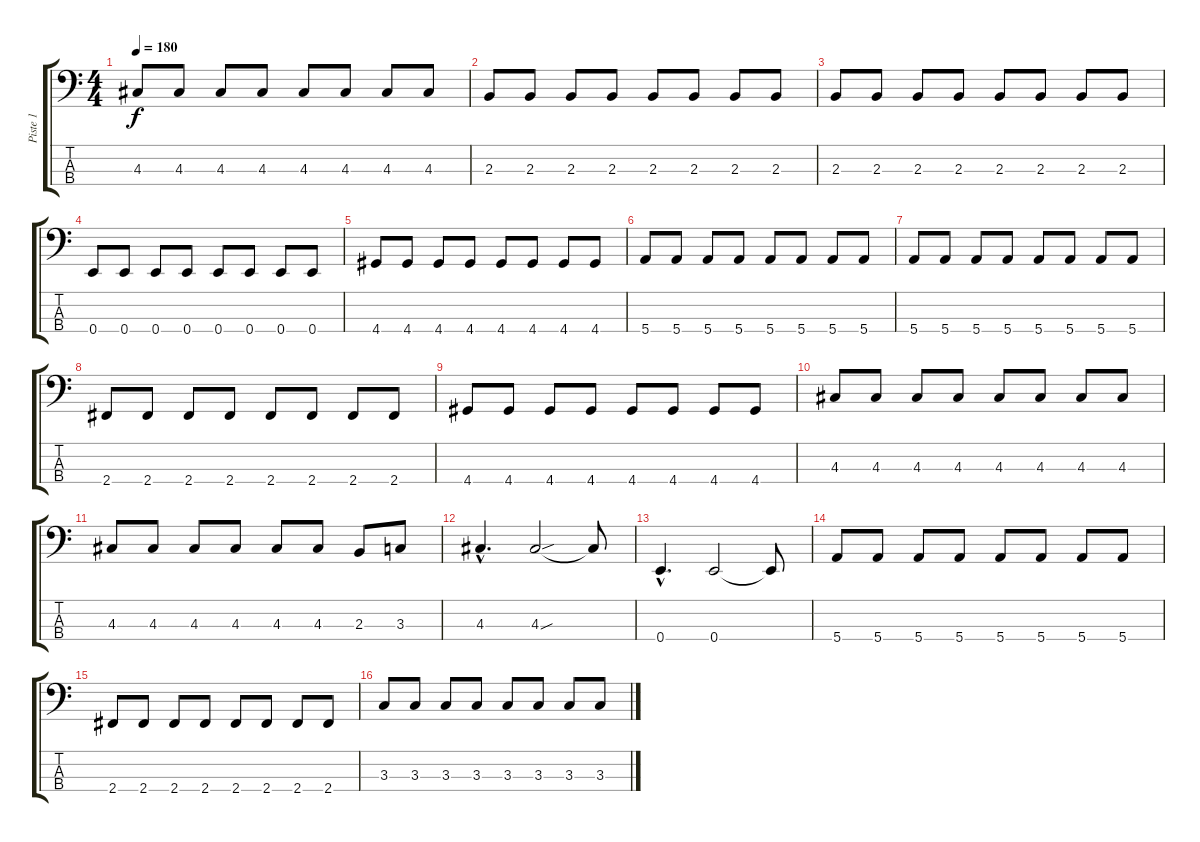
\track ("Piste 1" "Piste 1") {instrument electricbasspick}
\staff {score tabs}
\tuning (G2 D2 A1 E1) {hide}
\ts (4 4)
\tempo 180
\clef f4
\ks c
4.3.8{dy f} 4.3.8 4.3.8 4.3.8 4.3.8 4.3.8 4.3.8 4.3.8 |
2.3.8 2.3.8 2.3.8 2.3.8 2.3.8 2.3.8 2.3.8 2.3.8 |
2.3.8 2.3.8 2.3.8 2.3.8 2.3.8 2.3.8 2.3.8 2.3.8 |
0.4.8 0.4.8 0.4.8 0.4.8 0.4.8 0.4.8 0.4.8 0.4.8 |
4.4.8 4.4.8 4.4.8 4.4.8 4.4.8 4.4.8 4.4.8 4.4.8 |
5.4.8 5.4.8 5.4.8 5.4.8 5.4.8 5.4.8 5.4.8 5.4.8 |
5.4.8 5.4.8 5.4.8 5.4.8 5.4.8 5.4.8 5.4.8 5.4.8 |
2.4.8 2.4.8 2.4.8 2.4.8 2.4.8 2.4.8 2.4.8 2.4.8 |
4.4.8 4.4.8 4.4.8 4.4.8 4.4.8 4.4.8 4.4.8 4.4.8 |
4.3.8 4.3.8 4.3.8 4.3.8 4.3.8 4.3.8 4.3.8 4.3.8 |
4.3.8 4.3.8 4.3.8 4.3.8 4.3.8 4.3.8 2.3.8 3.3.8 |
4.3{hac}.4{d} 4.3{sou}.2 4.3{t}.8 |
0.4{hac}.4{d} 0.4.2 0.4{t}.8 |
5.4.8 5.4.8 5.4.8 5.4.8 5.4.8 5.4.8 5.4.8 5.4.8 |
2.4.8 2.4.8 2.4.8 2.4.8 2.4.8 2.4.8 2.4.8 2.4.8 |
3.3.8 3.3.8 3.3.8 3.3.8 3.3.8 3.3.8 3.3.8 3.3.8
